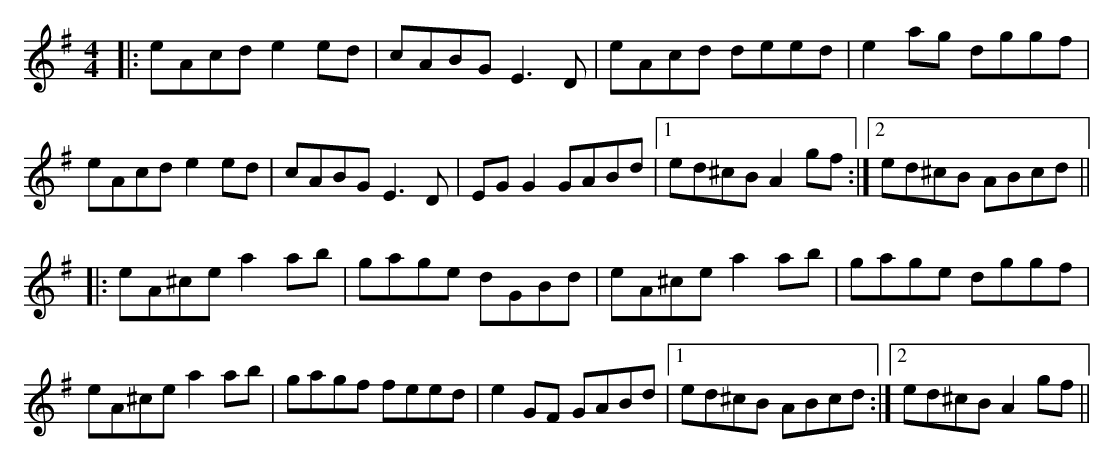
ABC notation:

X:1
M:4/4
K:Ador
|:eAcd e2 ed|cABG E3 D|eAcd deed|e2 ag dggf|
eAcd e2 ed|cABG E3 D|EG G2 GABd|1 ed^cB A2 gf:|2 ed^cB ABcd||
|:eA^ce a2 ab|gage dGBd|eA^ce a2 ab|gage dggf|
eA^ce a2 ab|gagf feed|e2 GF GABd|1 ed^cB ABcd:|2 ed^cB A2 gf||
